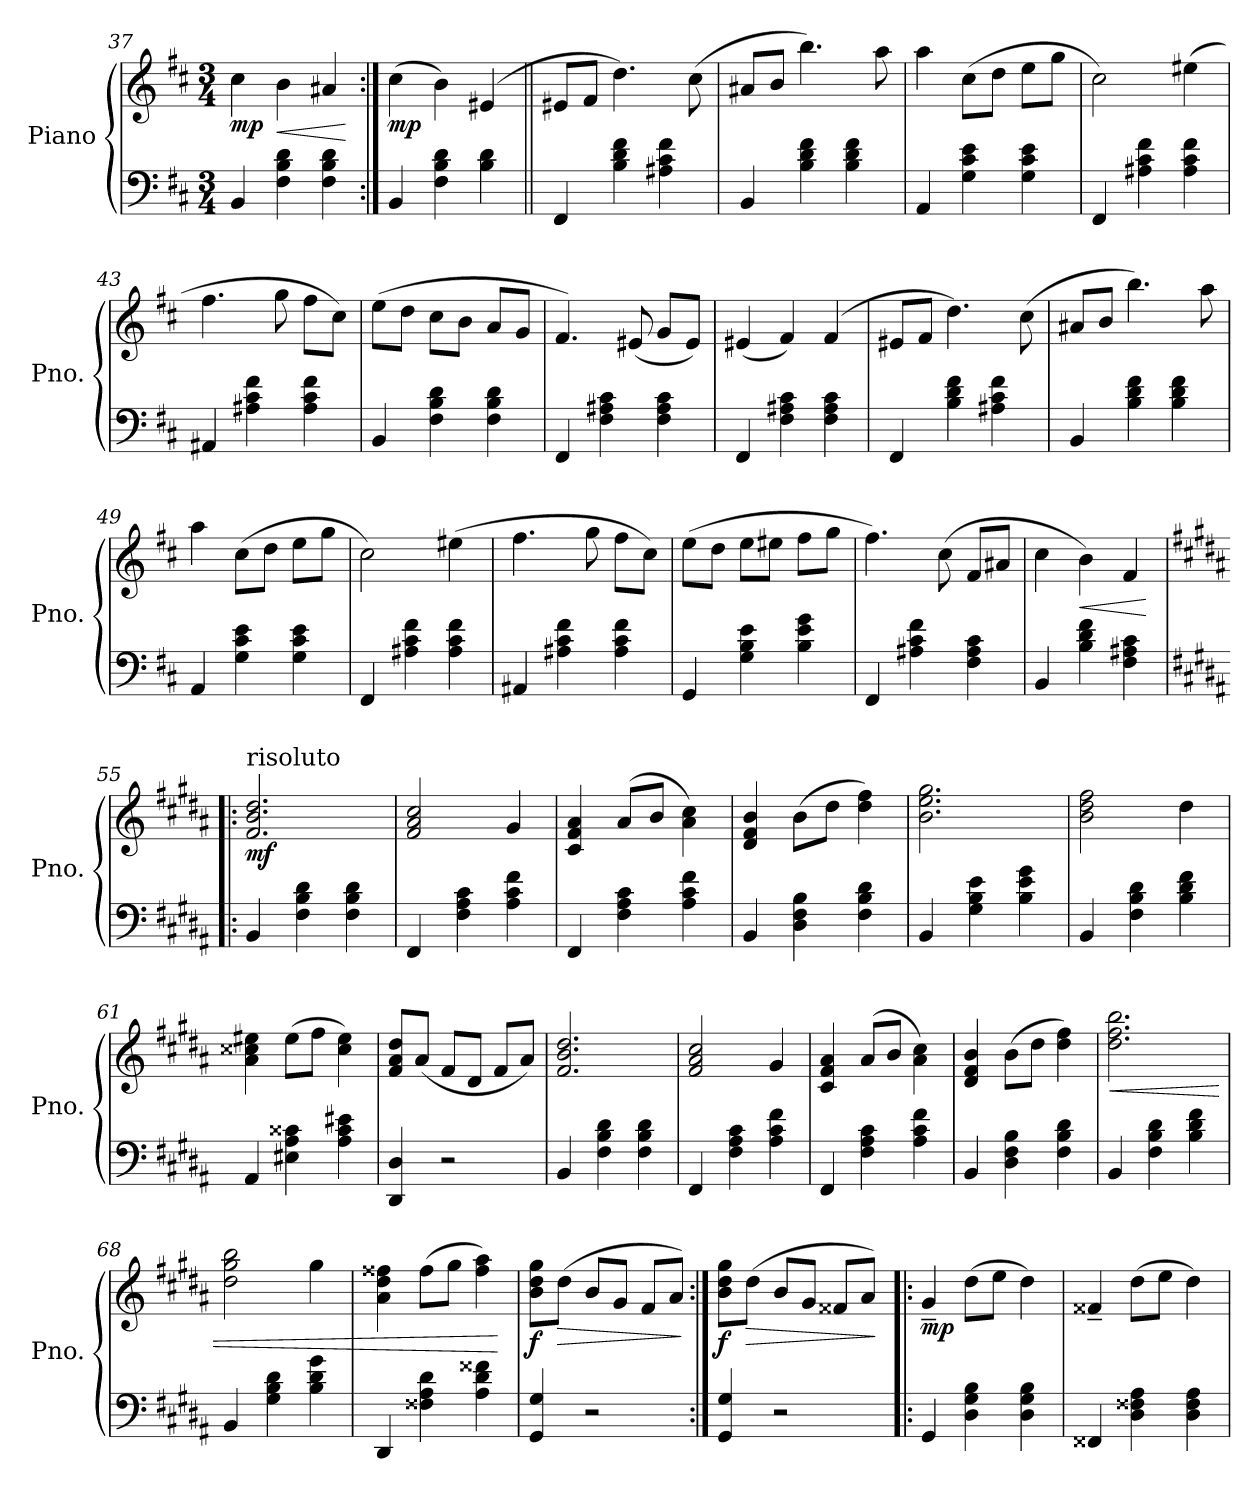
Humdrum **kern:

**kern	**kern	**dynam
*part1	*part1	*part1
*staff2	*staff1	*staff1/2
*I"Piano	*	*
*I'Pno.	*	*
*clefF4	*clefG2	*
*k[f#c#]	*k[f#c#]	*
*M3/4	*M3/4	*
=37	=37	=37
!	!	!LO:DY:b
4BB/	4cc#\	mp
!	!	!LO:HP:b
4F#\ 4B\ 4d\	4b\	<
4F#\ 4B\ 4d\	4a#X/	.
.	.	[
=38:|!	=38:|!	=38:|!
!	!	!LO:DY:b
4BB/	(4cc#\	mp
4F#\ 4B\ 4d\	4b\)	.
4B\ 4d\	(>4e#X/	.
=39||	=39||	=39||
4FF#/	8e#X/L	.
.	8f#/J	.
4B\ 4d\ 4f#\	4.dd\)	.
4A#X\ 4c#\ 4f#\	.	.
.	(8cc#\	.
=40	=40	=40
4BB/	8a#X/L	.
.	8b/J	.
4B\ 4d\ 4f#\	4.bb\)	.
4B\ 4d\ 4f#\	.	.
.	8aa\	.
=41	=41	=41
4AA/	4aa\	.
4G\ 4c#\ 4e\	(8cc#\L	.
.	8dd\J	.
4G\ 4c#\ 4e\	8ee\L	.
.	8gg\J	.
!!LO:LB:g=z
=42	=42	=42
4FF#/	2cc#\)	.
4A#X\ 4c#\ 4f#\	.	.
4A#\ 4c#\ 4f#\	(4ee#X\	.
=43	=43	=43
4AA#X/	4.ff#\	.
4A#X\ 4c#\ 4f#\	.	.
.	8gg\	.
4A#\ 4c#\ 4f#\	8ff#\L	.
.	8cc#\J)	.
=44	=44	=44
4BB/	(8ee\L	.
.	8dd\J	.
4F#\ 4B\ 4d\	8cc#\L	.
.	8b\J	.
4F#\ 4B\ 4d\	8a/L	.
.	8g/J	.
=45	=45	=45
4FF#/	4.f#/)	.
4F#\ 4A#X\ 4c#\	.	.
.	(8e#X/	.
4F#\ 4A#\ 4c#\	8g/L	.
.	8e#/J)	.
=46	=46	=46
4FF#/	(4e#X/	.
4F#\ 4A#X\ 4c#\	4f#/)	.
4F#\ 4A#\ 4c#\	(>4f#/	.
=47	=47	=47
4FF#/	8e#X/L	.
.	8f#/J	.
4B\ 4d\ 4f#\	4.dd\)	.
4A#X\ 4c#\ 4f#\	.	.
.	(8cc#\	.
=48	=48	=48
4BB/	8a#X/L	.
.	8b/J	.
4B\ 4d\ 4f#\	4.bb\)	.
4B\ 4d\ 4f#\	.	.
.	8aa\	.
!!LO:LB:g=z
=49	=49	=49
4AA/	4aa\	.
4G\ 4c#\ 4e\	(8cc#\L	.
.	8dd\J	.
4G\ 4c#\ 4e\	8ee\L	.
.	8gg\J	.
=50	=50	=50
4FF#/	2cc#\)	.
4A#X\ 4c#\ 4f#\	.	.
4A#\ 4c#\ 4f#\	(4ee#X\	.
=51	=51	=51
4AA#X/	4.ff#\	.
4A#X\ 4c#\ 4f#\	.	.
.	8gg\	.
4A#\ 4c#\ 4f#\	8ff#\L	.
.	8cc#\J)	.
=52	=52	=52
4GG/	(8ee\L	.
.	8dd\J	.
4G\ 4B\ 4e\	8ee\L	.
.	8ee#X\J	.
4B\ 4e\ 4g\	8ff#\L	.
.	8gg\J	.
=53	=53	=53
4FF#/	4.ff#\)	.
4A#X\ 4c#\ 4f#\	.	.
.	(8cc#\	.
4F#\ 4A#\ 4c#\	8f#/L	.
.	8a#X/J	.
=54	=54	=54
4BB/	4cc#\	.
!	!	!LO:HP:b
4B\ 4d\ 4f#\	4b\)	<
4F#\ 4A#X\ 4c#\	4f#/	.
.	.	[
=55!|:	=55!|:	=55!|:
*k[f#c#g#d#a#]	*k[f#c#g#d#a#]	*
!	!LO:TX:a:t=risoluto	!
!	!	!LO:DY:b
4BB/	2.f#/ 2.b/ 2.dd#/	mf
4F#\ 4B\ 4d#\	.	.
4F#\ 4B\ 4d#\	.	.
!!LO:LB:g=z
=56	=56	=56
4FF#/	2f#/ 2a#/ 2cc#/	.
4F#\ 4A#\ 4c#\	.	.
4A#\ 4c#\ 4f#\	4g#/	.
=57	=57	=57
4FF#/	4c#/ 4f#/ 4a#/	.
4F#\ 4A#\ 4c#\	(8a#/L	.
.	8b/J	.
4A#\ 4c#\ 4f#\	4a#\ 4cc#\)	.
=58	=58	=58
4BB/	4d#/ 4f#/ 4b/	.
4D#\ 4F#\ 4B\	(8b\L	.
.	8dd#\J	.
4F#\ 4B\ 4d#\	4dd#\ 4ff#\)	.
=59	=59	=59
4BB/	2.b\ 2.ee\ 2.gg#\	.
4G#\ 4B\ 4e\	.	.
4B\ 4e\ 4g#\	.	.
=60	=60	=60
4BB/	2b\ 2dd#\ 2ff#\	.
4F#\ 4B\ 4d#\	.	.
4B\ 4d#\ 4f#\	4dd#\	.
=61	=61	=61
4AA#/	4a#\ 4cc##X\ 4ee#X\	.
4E#X\ 4A#\ 4c##X\	(8ee#\L	.
.	8ff#\J	.
4A#\ 4c##\ 4e#X\	4cc##\ 4ee#\)	.
=62	=62	=62
4DD#/ 4D#/	8f#/ 8a#/ 8dd#/L	.
.	(8a#/J	.
2r	8f#/L	.
.	8d#/J	.
.	8f#/L	.
.	8a#/J)	.
=63	=63	=63
4BB/	2.f#/ 2.b/ 2.dd#/	.
4F#\ 4B\ 4d#\	.	.
4F#\ 4B\ 4d#\	.	.
!!LO:LB:g=z
=64	=64	=64
4FF#/	2f#/ 2a#/ 2cc#/	.
4F#\ 4A#\ 4c#\	.	.
4A#\ 4c#\ 4f#\	4g#/	.
=65	=65	=65
4FF#/	4c#/ 4f#/ 4a#/	.
4F#\ 4A#\ 4c#\	(8a#/L	.
.	8b/J	.
4A#\ 4c#\ 4f#\	4a#\ 4cc#\)	.
=66	=66	=66
4BB/	4d#/ 4f#/ 4b/	.
4D#\ 4F#\ 4B\	(8b\L	.
.	8dd#\J	.
4F#\ 4B\ 4d#\	4dd#\ 4ff#\)	.
=67	=67	=67
!	!	!LO:HP:b
4BB/	2.dd#\ 2.ff#\ 2.bb\	<
4F#\ 4B\ 4d#\	.	.
4B\ 4d#\ 4f#\	.	.
=68	=68	=68
4BB/	2dd#\ 2gg#\ 2bb\	.
4G#\ 4B\ 4d#\	.	.
4B\ 4d#\ 4g#\	4gg#\	.
=69	=69	=69
4DD#/	4a#\ 4dd#\ 4ff##X\	.
4F##X\ 4A#\ 4d#\	(8ff##\L	.
.	8gg#\J	.
4A#\ 4d#\ 4f##X\	4ff##\ 4aa#\)	.
.	.	[
=70	=70	=70
!	!	!LO:DY:b
4GG#/ 4G#/	8b\ 8dd#\ 8gg#\L	f
!	!	!LO:HP:b
.	(8dd#\J	>
2r	8b/L	.
.	8g#/J	.
.	8f#/L	.
.	8a#/J)	.
.	.	]
!!LO:PB:g=z
=71:|!	=71:|!	=71:|!
!	!	!LO:DY:b
4GG#/ 4G#/	8b\ 8dd#\ 8gg#\L	f
!	!	!LO:HP:b
.	(8dd#\J	>
2r	8b/L	.
.	8g#/J	.
.	8f##X/L	.
.	8a#/J)	.
.	.	]
=72!|:	=72!|:	=72!|:
!	!	!LO:DY:b
4GG#/	4g#~/	mp
4D#\ 4G#\ 4B\	(8dd#\L	.
.	8ee\J	.
4D#\ 4G#\ 4B\	4dd#\)	.
=73	=73	=73
4FF##X/	4f##X~/	.
4D#\ 4F##X\ 4A#\	(8dd#\L	.
.	8ee\J	.
4D#\ 4F##\ 4A#\	4dd#\)	.
=	=	=
*-	*-	*-
